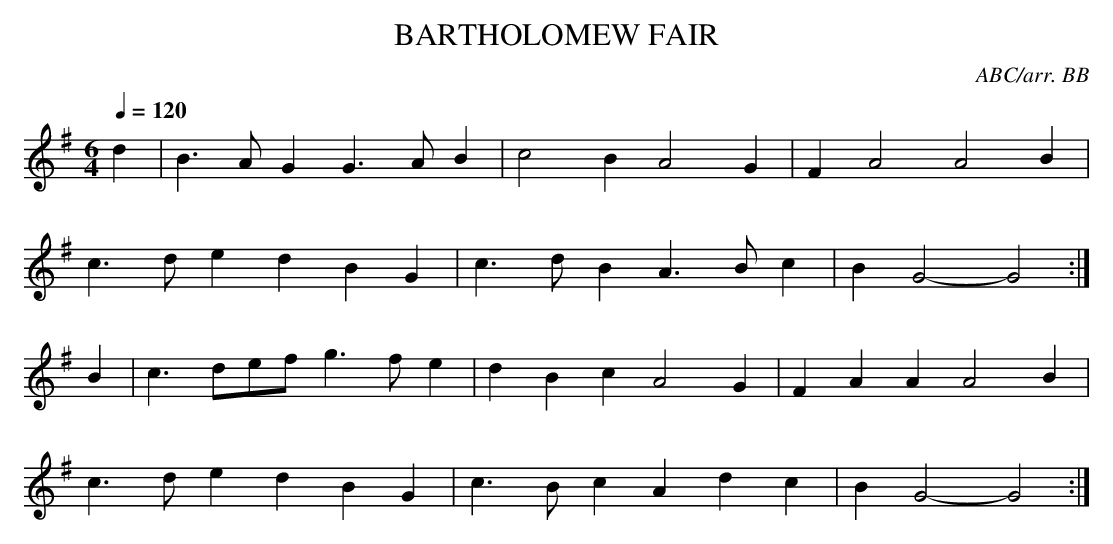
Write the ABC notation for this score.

X:1
T:BARTHOLOMEW FAIR
C:ABC/arr. BB
M:6/4
L:1/8
Q:1/4=120
K:G
d2|B3A G2 G3A B2|c4B2 A4G2|F2A4 A4B2|
c3d e2 d2 B2 G2|c3d B2 A3B c2|B2 G4-G4 :|
B2|c3 def g3f e2|d2 B2 c2 A4G2|F2A2 A2A4B2|
c3d e2 d2B2G2|c3B c2A2 d2c2|B2 G4-G4 :|
